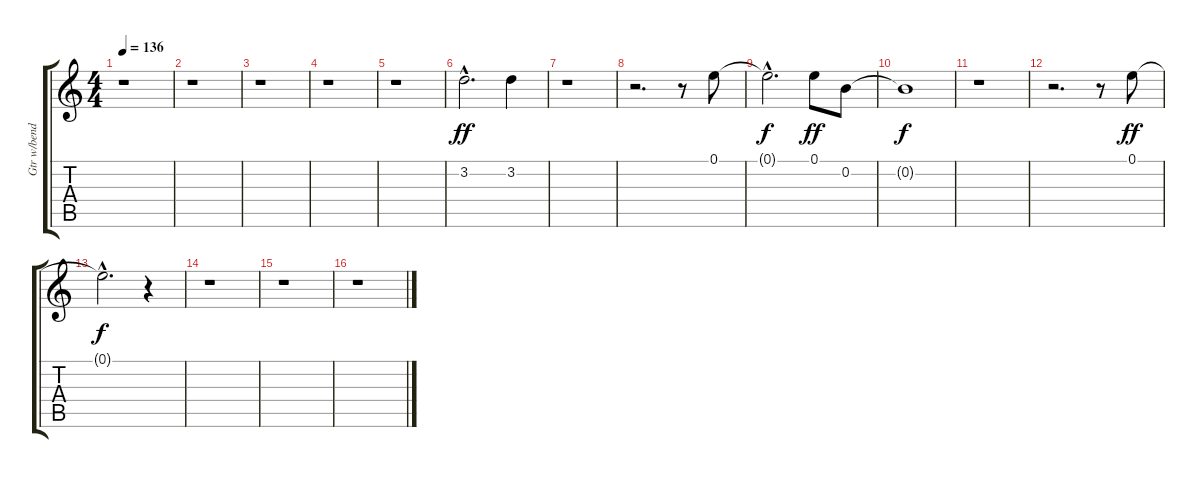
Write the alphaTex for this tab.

\track ("Gtr w/bends Muted" "Gtr w/bend") {instrument electricguitarmuted}
\staff {score tabs}
\tuning (E4 B3 G3 D3 A2 E2) {hide}
\ts (4 4)
\tempo 136
\clef g2
\ks c
r.1{dy ff instrument electricguitarmuted} |
r.1 |
r.1 |
r.1 |
r.1 |
3.2{hac}.2{d} 3.2.4 |
r.1 |
r.2{d} r.8 0.1.8 |
0.1{hac t}.2{d dy f} 0.1.8{dy ff} 0.2.8 |
0.2{t}.1{dy f} |
r.1 |
r.2{d} r.8 0.1.8{dy ff} |
0.1{hac t}.2{d dy f} r.4 |
r.1 |
r.1 |
r.1
